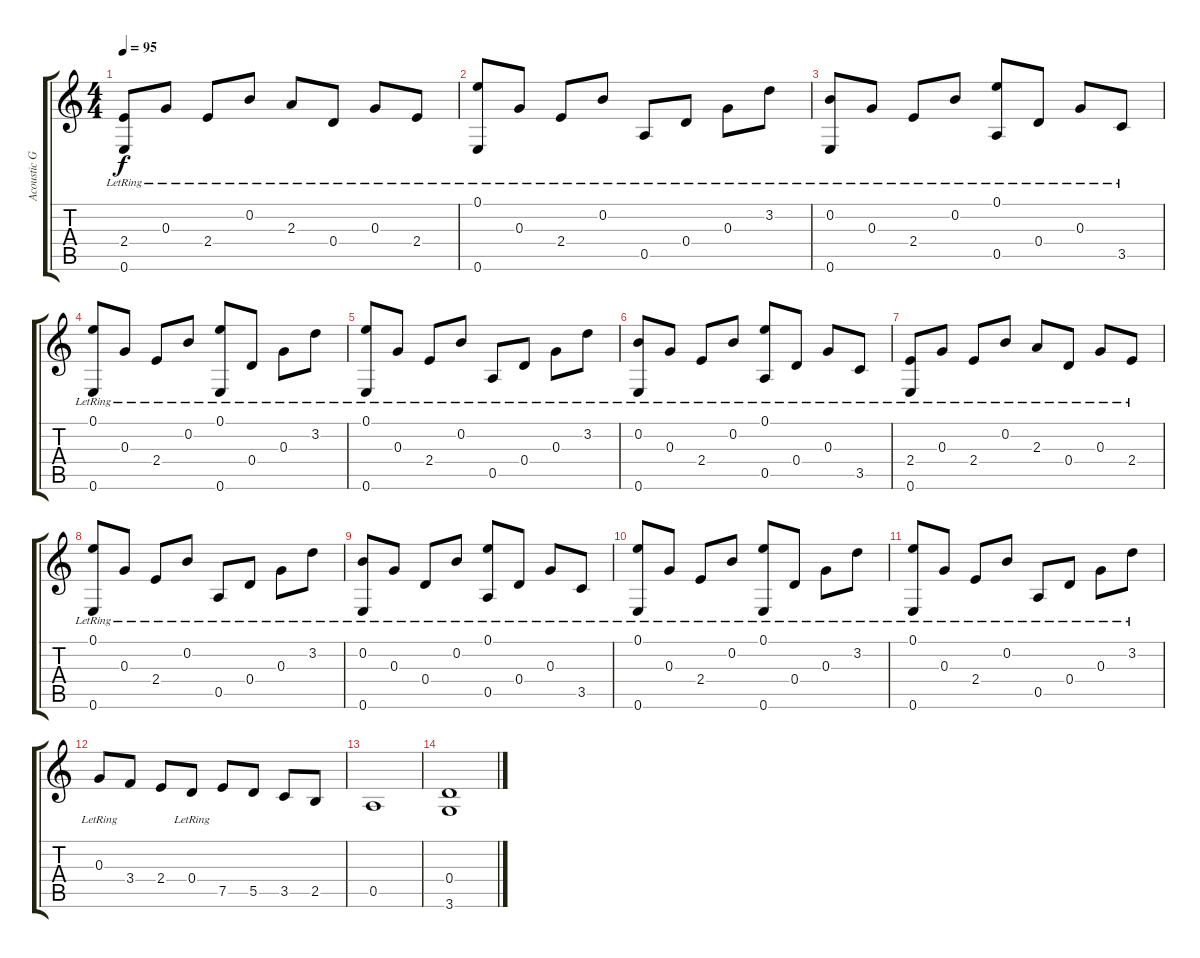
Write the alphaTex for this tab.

\track ("Acoustic Guitar" "Acoustic G") {instrument acousticguitarsteel}
\staff {score tabs}
\tuning (E4 B3 G3 D3 A2 E2) {hide}
\ts (4 4)
\tempo 95
\clef g2
\ks c
(2.4{lr} 0.6{lr}).8{dy f} 0.3{lr}.8 2.4{lr}.8 0.2{lr}.8 2.3{lr}.8 0.4{lr}.8 0.3{lr}.8 2.4{lr}.8 |
(0.1{lr} 0.6{lr}).8 0.3{lr}.8 2.4{lr}.8 0.2{lr}.8 0.5{lr}.8 0.4{lr}.8 0.3{lr}.8 3.2{lr}.8 |
(0.2{lr} 0.6{lr}).8 0.3{lr}.8 2.4{lr}.8 0.2{lr}.8 (0.1{lr} 0.5{lr}).8 0.4{lr}.8 0.3{lr}.8 3.5{lr}.8 |
(0.1{lr} 0.6{lr}).8 0.3{lr}.8 2.4{lr}.8 0.2{lr}.8 (0.1{lr} 0.6{lr}).8 0.4{lr}.8 0.3{lr}.8 3.2{lr}.8 |
(0.1{lr} 0.6{lr}).8 0.3{lr}.8 2.4{lr}.8 0.2{lr}.8 0.5{lr}.8 0.4{lr}.8 0.3{lr}.8 3.2{lr}.8 |
(0.2{lr} 0.6{lr}).8 0.3{lr}.8 2.4{lr}.8 0.2{lr}.8 (0.1{lr} 0.5{lr}).8 0.4{lr}.8 0.3{lr}.8 3.5{lr}.8 |
(2.4{lr} 0.6{lr}).8 0.3{lr}.8 2.4{lr}.8 0.2{lr}.8 2.3{lr}.8 0.4{lr}.8 0.3{lr}.8 2.4{lr}.8 |
(0.1{lr} 0.6{lr}).8 0.3{lr}.8 2.4{lr}.8 0.2{lr}.8 0.5{lr}.8 0.4{lr}.8 0.3{lr}.8 3.2{lr}.8 |
(0.2{lr} 0.6{lr}).8 0.3{lr}.8 0.4{lr}.8 0.2{lr}.8 (0.1{lr} 0.5{lr}).8 0.4{lr}.8 0.3{lr}.8 3.5{lr}.8 |
(0.1{lr} 0.6{lr}).8 0.3{lr}.8 2.4{lr}.8 0.2{lr}.8 (0.1{lr} 0.6{lr}).8 0.4{lr}.8 0.3{lr}.8 3.2{lr}.8 |
(0.1{lr} 0.6{lr}).8 0.3{lr}.8 2.4{lr}.8 0.2{lr}.8 0.5{lr}.8 0.4{lr}.8 0.3{lr}.8 3.2{lr}.8 |
0.3{lr}.8 3.4.8 2.4.8 0.4{lr}.8 7.5.8 5.5.8 3.5.8 2.5.8 |
0.5.1 |
(0.4 3.6).1
